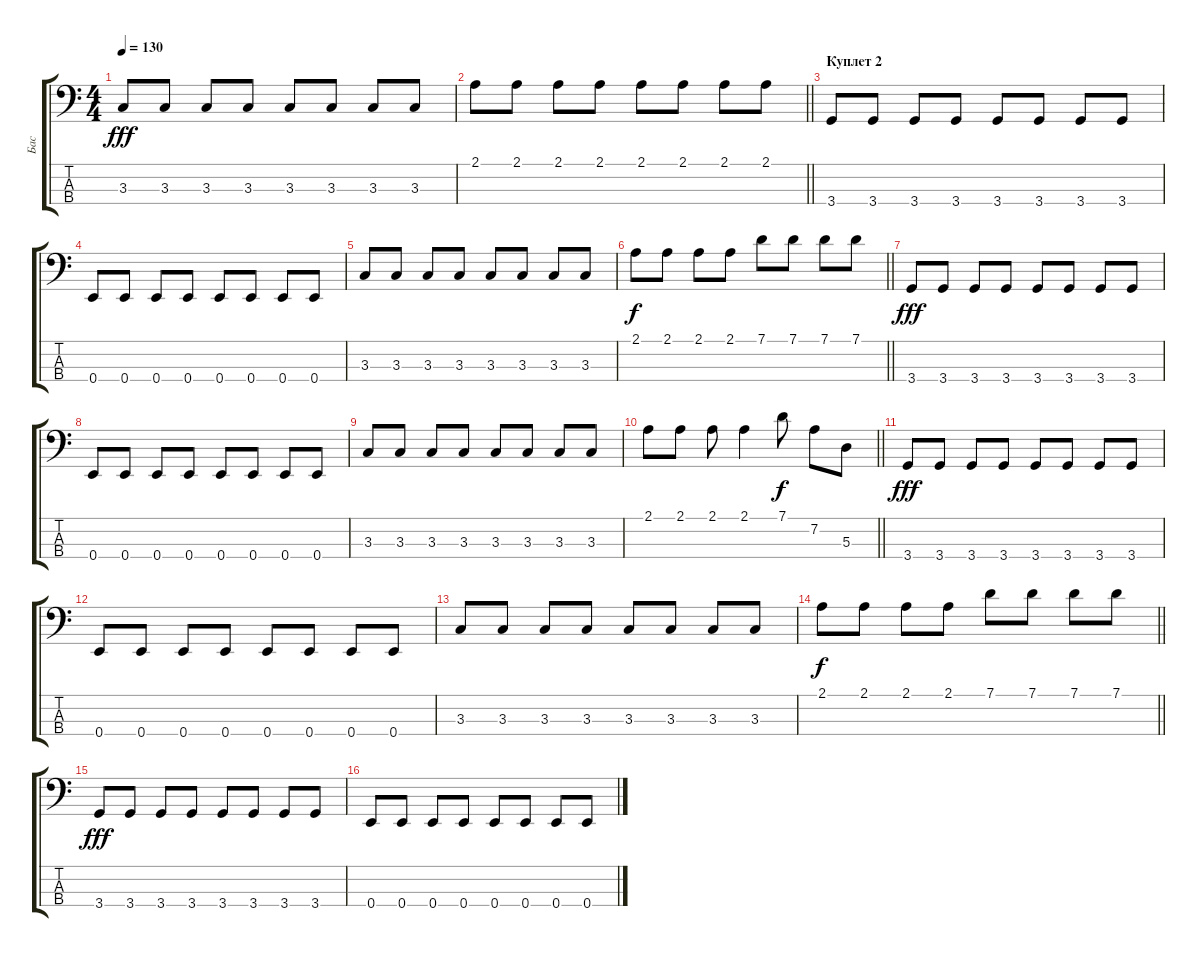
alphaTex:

\track ("Бас" "Бас") {instrument electricbasspick}
\staff {score tabs}
\tuning (G2 D2 A1 E1) {hide}
\ts (4 4)
\tempo 130
\clef f4
\ks c
3.3.8{dy fff} 3.3.8 3.3.8 3.3.8 3.3.8 3.3.8 3.3.8 3.3.8 |
\barLineRight lightlight
2.1.8 2.1.8 2.1.8 2.1.8 2.1.8 2.1.8 2.1.8 2.1.8 |
\section ("" "Куплет 2")
3.4.8 3.4.8 3.4.8 3.4.8 3.4.8 3.4.8 3.4.8 3.4.8 |
0.4.8 0.4.8 0.4.8 0.4.8 0.4.8 0.4.8 0.4.8 0.4.8 |
3.3.8 3.3.8 3.3.8 3.3.8 3.3.8 3.3.8 3.3.8 3.3.8 |
\barLineRight lightlight
2.1.8{dy f} 2.1.8 2.1.8 2.1.8 7.1.8 7.1.8 7.1.8 7.1.8 |
3.4.8{dy fff} 3.4.8 3.4.8 3.4.8 3.4.8 3.4.8 3.4.8 3.4.8 |
0.4.8 0.4.8 0.4.8 0.4.8 0.4.8 0.4.8 0.4.8 0.4.8 |
3.3.8 3.3.8 3.3.8 3.3.8 3.3.8 3.3.8 3.3.8 3.3.8 |
\barLineRight lightlight
2.1.8 2.1.8 2.1.8 2.1.4 7.1.8{dy f} 7.2.8 5.3.8 |
3.4.8{dy fff} 3.4.8 3.4.8 3.4.8 3.4.8 3.4.8 3.4.8 3.4.8 |
0.4.8 0.4.8 0.4.8 0.4.8 0.4.8 0.4.8 0.4.8 0.4.8 |
3.3.8 3.3.8 3.3.8 3.3.8 3.3.8 3.3.8 3.3.8 3.3.8 |
\barLineRight lightlight
2.1.8{dy f} 2.1.8 2.1.8 2.1.8 7.1.8 7.1.8 7.1.8 7.1.8 |
3.4.8{dy fff} 3.4.8 3.4.8 3.4.8 3.4.8 3.4.8 3.4.8 3.4.8 |
0.4.8 0.4.8 0.4.8 0.4.8 0.4.8 0.4.8 0.4.8 0.4.8
